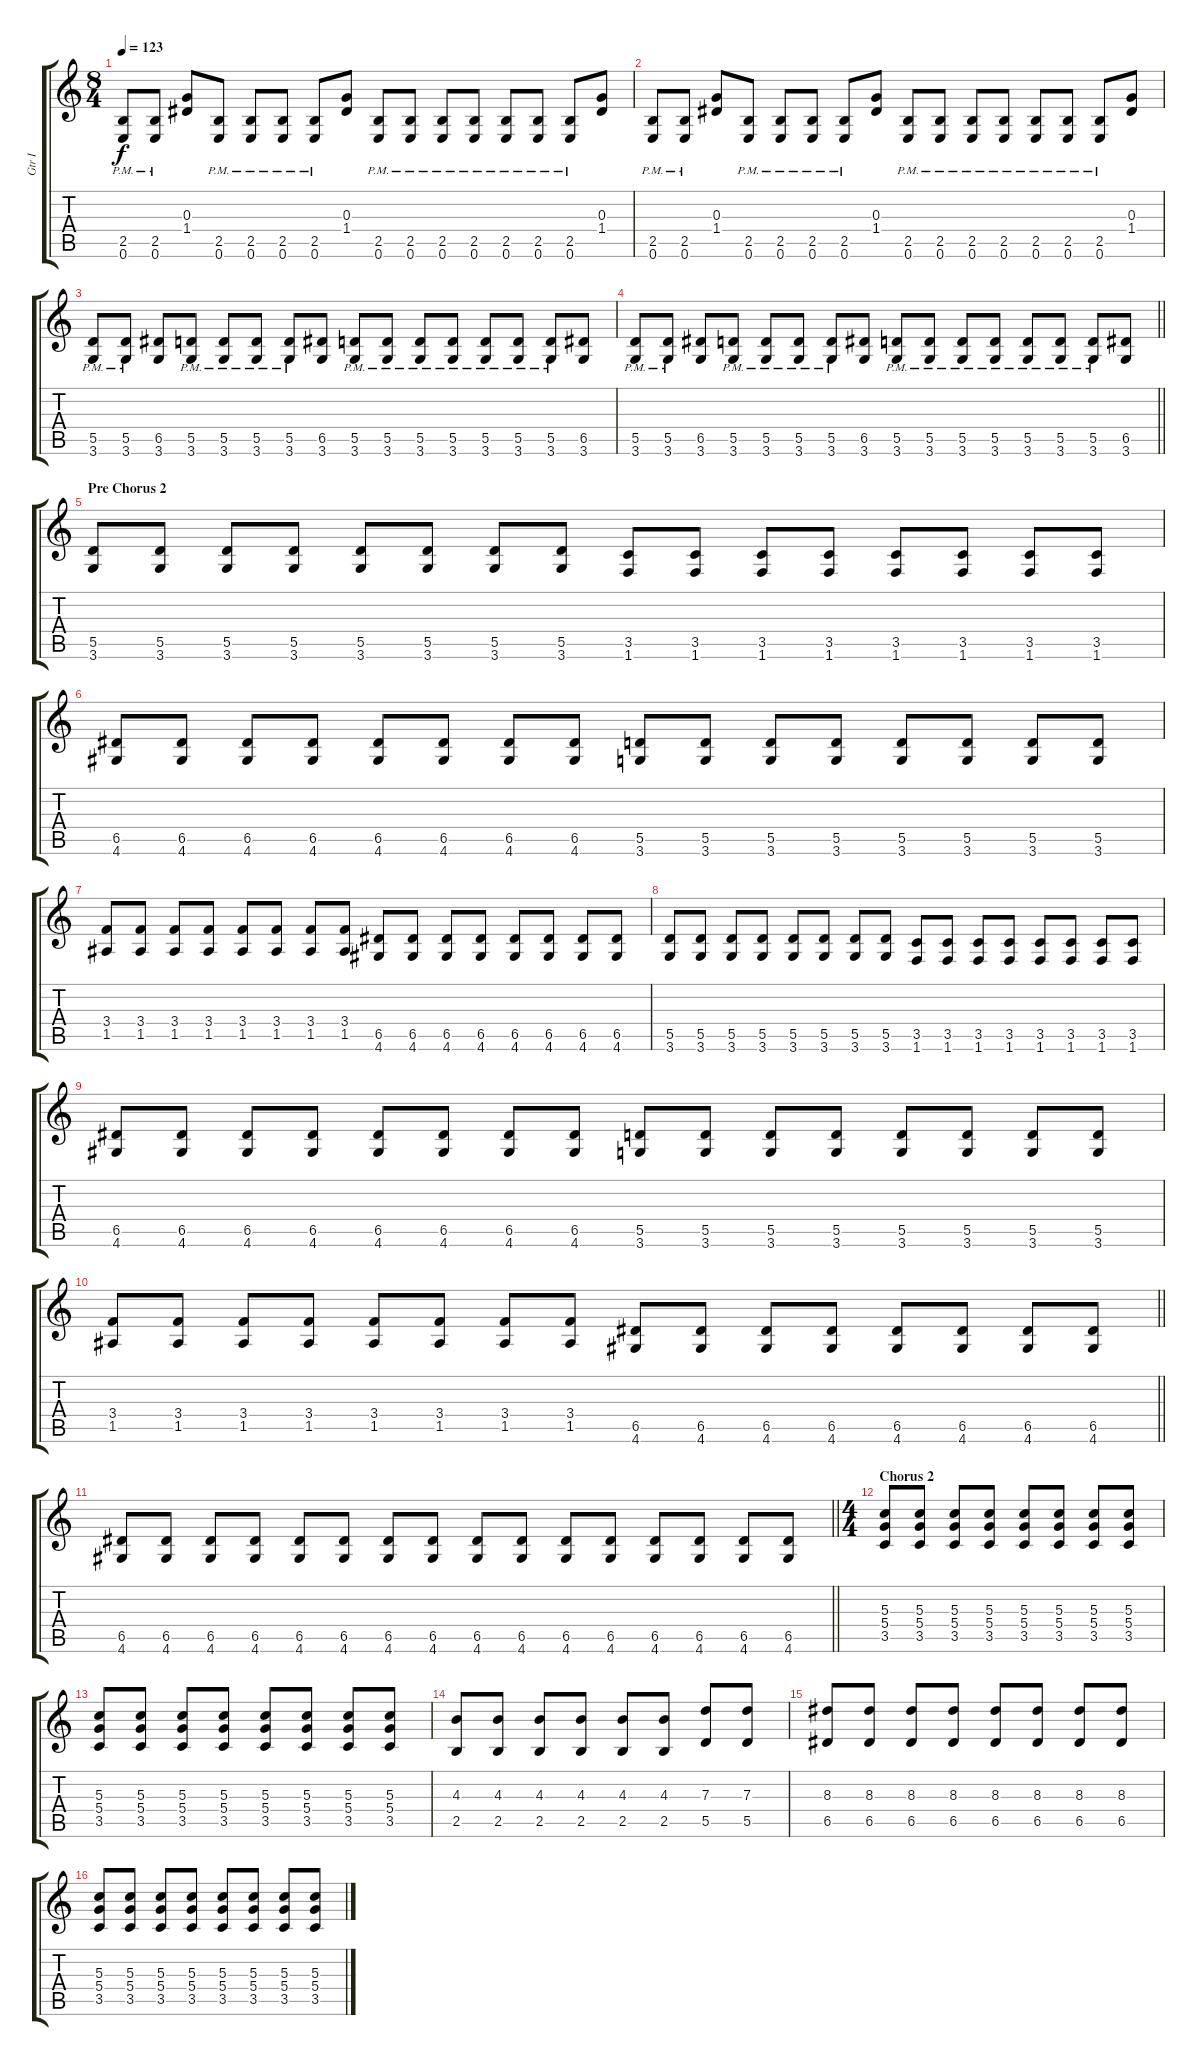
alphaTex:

\track ("Gtr I" "Gtr I") {instrument overdrivenguitar}
\staff {score tabs}
\tuning (E4 B3 G3 D3 A2 E2) {hide}
\ts (8 4)
\tempo 123
\clef g2
\ks c
(2.5{pm} 0.6{pm}).8{dy f} (2.5{pm} 0.6{pm}).8 (0.3 1.4).8 (2.5{pm} 0.6{pm}).8 (2.5{pm} 0.6{pm}).8 (2.5{pm} 0.6{pm}).8 (2.5{pm} 0.6{pm}).8 (0.3 1.4).8 (2.5{pm} 0.6{pm}).8 (2.5{pm} 0.6{pm}).8 (2.5{pm} 0.6{pm}).8 (2.5{pm} 0.6{pm}).8 (2.5{pm} 0.6{pm}).8 (2.5{pm} 0.6{pm}).8 (2.5{pm} 0.6{pm}).8 (0.3 1.4).8 |
(2.5{pm} 0.6{pm}).8 (2.5{pm} 0.6{pm}).8 (0.3 1.4).8 (2.5{pm} 0.6{pm}).8 (2.5{pm} 0.6{pm}).8 (2.5{pm} 0.6{pm}).8 (2.5{pm} 0.6{pm}).8 (0.3 1.4).8 (2.5{pm} 0.6{pm}).8 (2.5{pm} 0.6{pm}).8 (2.5{pm} 0.6{pm}).8 (2.5{pm} 0.6{pm}).8 (2.5{pm} 0.6{pm}).8 (2.5{pm} 0.6{pm}).8 (2.5{pm} 0.6{pm}).8 (0.3 1.4).8 |
(5.5{pm} 3.6{pm}).8 (5.5{pm} 3.6{pm}).8 (6.5 3.6).8 (5.5{pm} 3.6{pm}).8 (5.5{pm} 3.6{pm}).8 (5.5{pm} 3.6{pm}).8 (5.5{pm} 3.6{pm}).8 (6.5 3.6).8 (5.5{pm} 3.6{pm}).8 (5.5{pm} 3.6{pm}).8 (5.5{pm} 3.6{pm}).8 (5.5{pm} 3.6{pm}).8 (5.5{pm} 3.6{pm}).8 (5.5{pm} 3.6{pm}).8 (5.5{pm} 3.6{pm}).8 (6.5 3.6).8 |
\barLineRight lightlight
(5.5{pm} 3.6{pm}).8 (5.5{pm} 3.6{pm}).8 (6.5 3.6).8 (5.5{pm} 3.6{pm}).8 (5.5{pm} 3.6{pm}).8 (5.5{pm} 3.6{pm}).8 (5.5{pm} 3.6{pm}).8 (6.5 3.6).8 (5.5{pm} 3.6{pm}).8 (5.5{pm} 3.6{pm}).8 (5.5{pm} 3.6{pm}).8 (5.5{pm} 3.6{pm}).8 (5.5{pm} 3.6{pm}).8 (5.5{pm} 3.6{pm}).8 (5.5{pm} 3.6{pm}).8 (6.5 3.6).8 |
\section ("" "Pre Chorus 2")
(5.5 3.6).8 (5.5 3.6).8 (5.5 3.6).8 (5.5 3.6).8 (5.5 3.6).8 (5.5 3.6).8 (5.5 3.6).8 (5.5 3.6).8 (3.5 1.6).8 (3.5 1.6).8 (3.5 1.6).8 (3.5 1.6).8 (3.5 1.6).8 (3.5 1.6).8 (3.5 1.6).8 (3.5 1.6).8 |
(6.5 4.6).8 (6.5 4.6).8 (6.5 4.6).8 (6.5 4.6).8 (6.5 4.6).8 (6.5 4.6).8 (6.5 4.6).8 (6.5 4.6).8 (5.5 3.6).8 (5.5 3.6).8 (5.5 3.6).8 (5.5 3.6).8 (5.5 3.6).8 (5.5 3.6).8 (5.5 3.6).8 (5.5 3.6).8 |
(3.4 1.5).8 (3.4 1.5).8 (3.4 1.5).8 (3.4 1.5).8 (3.4 1.5).8 (3.4 1.5).8 (3.4 1.5).8 (3.4 1.5).8 (6.5 4.6).8 (6.5 4.6).8 (6.5 4.6).8 (6.5 4.6).8 (6.5 4.6).8 (6.5 4.6).8 (6.5 4.6).8 (6.5 4.6).8 |
(5.5 3.6).8 (5.5 3.6).8 (5.5 3.6).8 (5.5 3.6).8 (5.5 3.6).8 (5.5 3.6).8 (5.5 3.6).8 (5.5 3.6).8 (3.5 1.6).8 (3.5 1.6).8 (3.5 1.6).8 (3.5 1.6).8 (3.5 1.6).8 (3.5 1.6).8 (3.5 1.6).8 (3.5 1.6).8 |
(6.5 4.6).8 (6.5 4.6).8 (6.5 4.6).8 (6.5 4.6).8 (6.5 4.6).8 (6.5 4.6).8 (6.5 4.6).8 (6.5 4.6).8 (5.5 3.6).8 (5.5 3.6).8 (5.5 3.6).8 (5.5 3.6).8 (5.5 3.6).8 (5.5 3.6).8 (5.5 3.6).8 (5.5 3.6).8 |
\barLineRight lightlight
(3.4 1.5).8 (3.4 1.5).8 (3.4 1.5).8 (3.4 1.5).8 (3.4 1.5).8 (3.4 1.5).8 (3.4 1.5).8 (3.4 1.5).8 (6.5 4.6).8 (6.5 4.6).8 (6.5 4.6).8 (6.5 4.6).8 (6.5 4.6).8 (6.5 4.6).8 (6.5 4.6).8 (6.5 4.6).8 |
\barLineRight lightlight
(6.5 4.6).8 (6.5 4.6).8 (6.5 4.6).8 (6.5 4.6).8 (6.5 4.6).8 (6.5 4.6).8 (6.5 4.6).8 (6.5 4.6).8 (6.5 4.6).8 (6.5 4.6).8 (6.5 4.6).8 (6.5 4.6).8 (6.5 4.6).8 (6.5 4.6).8 (6.5 4.6).8 (6.5 4.6).8 |
\ts (4 4)
\section ("" "Chorus 2")
(5.3 5.4 3.5).8 (5.3 5.4 3.5).8 (5.3 5.4 3.5).8 (5.3 5.4 3.5).8 (5.3 5.4 3.5).8 (5.3 5.4 3.5).8 (5.3 5.4 3.5).8 (5.3 5.4 3.5).8 |
(5.3 5.4 3.5).8 (5.3 5.4 3.5).8 (5.3 5.4 3.5).8 (5.3 5.4 3.5).8 (5.3 5.4 3.5).8 (5.3 5.4 3.5).8 (5.3 5.4 3.5).8 (5.3 5.4 3.5).8 |
(4.3 2.5).8 (4.3 2.5).8 (4.3 2.5).8 (4.3 2.5).8 (4.3 2.5).8 (4.3 2.5).8 (7.3 5.5).8 (7.3 5.5).8 |
(8.3 6.5).8 (8.3 6.5).8 (8.3 6.5).8 (8.3 6.5).8 (8.3 6.5).8 (8.3 6.5).8 (8.3 6.5).8 (8.3 6.5).8 |
(5.3 5.4 3.5).8 (5.3 5.4 3.5).8 (5.3 5.4 3.5).8 (5.3 5.4 3.5).8 (5.3 5.4 3.5).8 (5.3 5.4 3.5).8 (5.3 5.4 3.5).8 (5.3 5.4 3.5).8
